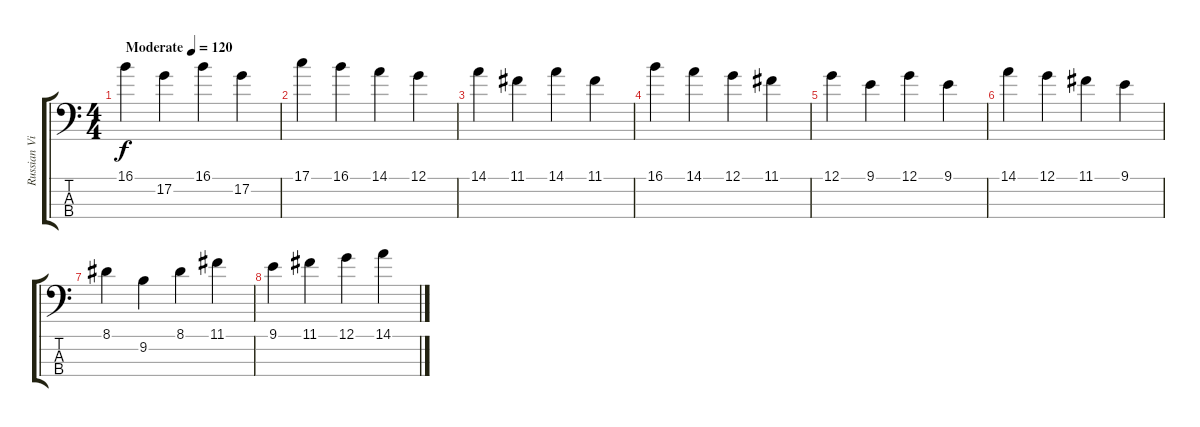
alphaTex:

\track ("Russian Violin" "Russian Vi") {instrument electricbassfinger}
\staff {score tabs}
\tuning (G2 D2 A1 E1) {hide}
\ts (4 4)
\tempo (120 "Moderate")
\clef f4
\ks c
16.1.4{dy f instrument electricbassfinger} 17.2.4 16.1.4 17.2.4 |
17.1.4 16.1.4 14.1.4 12.1.4 |
14.1.4 11.1.4 14.1.4 11.1.4 |
16.1.4 14.1.4 12.1.4 11.1.4 |
12.1.4 9.1.4 12.1.4 9.1.4 |
14.1.4 12.1.4 11.1.4 9.1.4 |
8.1.4 9.2.4 8.1.4 11.1.4 |
9.1.4 11.1.4 12.1.4 14.1.4
